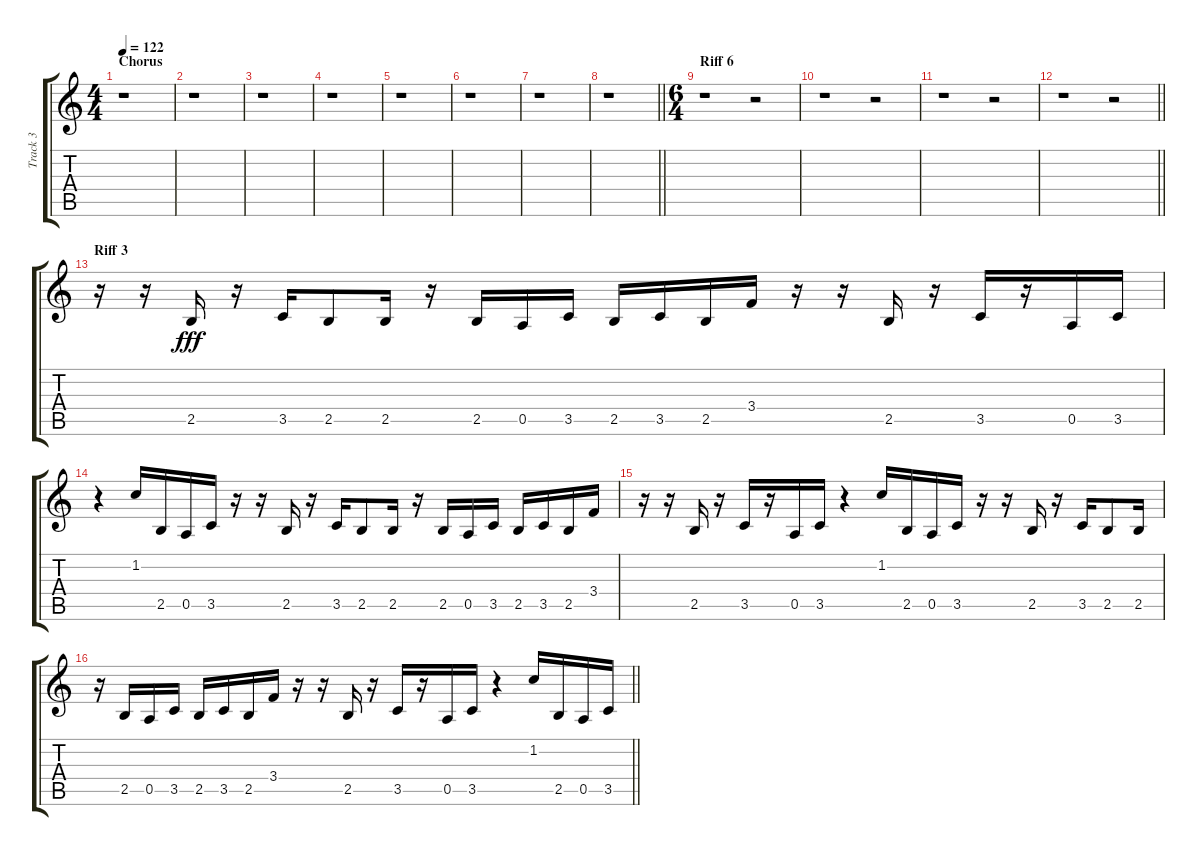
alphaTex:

\track ("Track 3" "Track 3") {instrument synthbass1}
\staff {score tabs}
\tuning (E4 B3 G3 D3 A2 E2) {hide}
\ts (4 4)
\section ("" "Chorus")
\tempo 122
\clef g2
\ks c
r.1{dy f} |
r.1 |
r.1 |
r.1 |
r.1 |
r.1 |
r.1 |
\barLineRight lightlight
r.1 |
\ts (6 4)
\section ("" "Riff 6")
r.1 r.2 |
r.1 r.2 |
r.1 r.2 |
\barLineRight lightlight
r.1 r.2 |
\section ("" "Riff 3")
r.16 r.16 2.5.16{dy fff} r.16 3.5.16 2.5.8 2.5.16 r.16 2.5.16 0.5.16 3.5.16 2.5.16 3.5.16 2.5.16 3.4.16 r.16 r.16 2.5.16 r.16 3.5.16 r.16 0.5.16 3.5.16 |
r.4 1.2.16 2.5.16 0.5.16 3.5.16 r.16 r.16 2.5.16 r.16 3.5.16 2.5.8 2.5.16 r.16 2.5.16 0.5.16 3.5.16 2.5.16 3.5.16 2.5.16 3.4.16 |
r.16 r.16 2.5.16 r.16 3.5.16 r.16 0.5.16 3.5.16 r.4 1.2.16 2.5.16 0.5.16 3.5.16 r.16 r.16 2.5.16 r.16 3.5.16 2.5.8 2.5.16 |
\barLineRight lightlight
r.16 2.5.16 0.5.16 3.5.16 2.5.16 3.5.16 2.5.16 3.4.16 r.16 r.16 2.5.16 r.16 3.5.16 r.16 0.5.16 3.5.16 r.4 1.2.16 2.5.16 0.5.16 3.5.16
